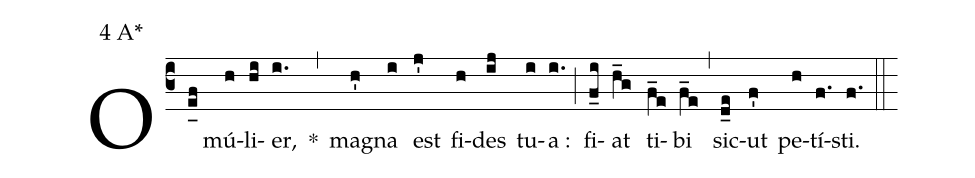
mode:4 A*;
%%
(c3) O(e_[uh:l]f) mú(h)li(hi)er,(i.) *(,) ma(h')gna(i) est(j') fi(h)des(ij) tu(i)a :(i.) (;) fi(f_i)at(h_g) ti(f_e)bi(f_e) (,) sic(d_e)ut(f') pe(h)tí(f.)sti.(f.) (::)
